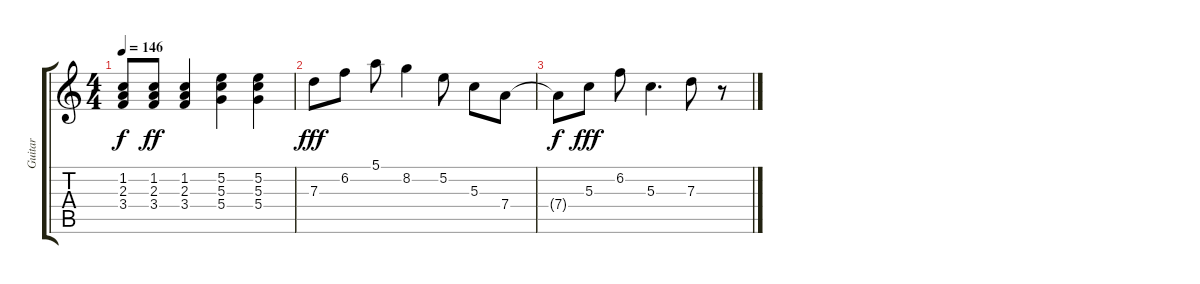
\track ("Guitar" "Guitar") {instrument overdrivenguitar}
\staff {score tabs}
\tuning (E4 B3 G3 D3 A2 E2) {hide}
\ts (4 4)
\tempo 146
\clef g2
\ks c
(1.2{t} 2.3{t} 3.4{t}).8{dy f} (1.2 2.3 3.4).8{dy ff} (1.2 2.3 3.4).4 (5.2 5.3 5.4).4 (5.2 5.3 5.4).4 |
7.3.8{dy fff} 6.2.8 5.1.8 8.2.4 5.2.8 5.3.8 7.4.8 |
7.4{t}.8{dy f} 5.3.8{dy fff} 6.2.8 5.3.4{d} 7.3.8 r.8
